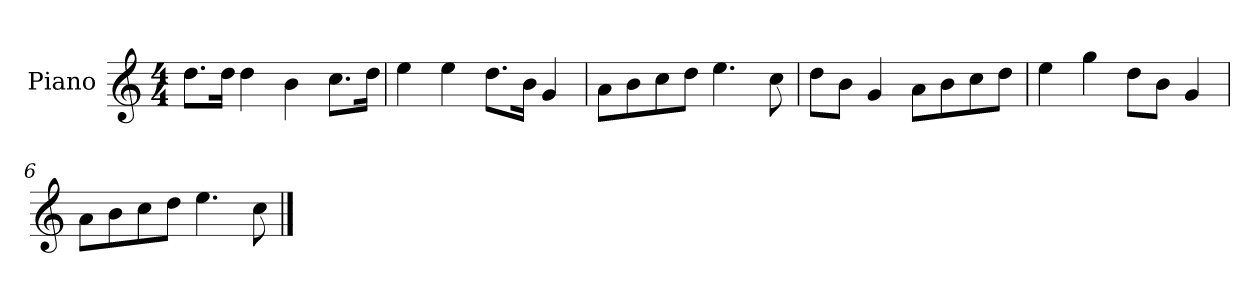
**kern
*part1
*staff1
*I"Piano
*I'P-no
*clefG2
*k[]
*M4/4
*MM90
=1
8.dd\L
16dd\Jk
4dd\
4b\
8.cc\L
16dd\Jk
=2
4ee\
4ee\
8.dd\L
16b\Jk
4g/
=3
8a\L
8b\
8cc\
8dd\J
4.ee\
8cc\
=4
8dd\L
8b\J
4g/
8a\L
8b\
8cc\
8dd\J
=5
4ee\
4gg\
8dd\L
8b\J
4g/
=6
8a\L
8b\
8cc\
8dd\J
4.ee\
8cc\
==
*-
